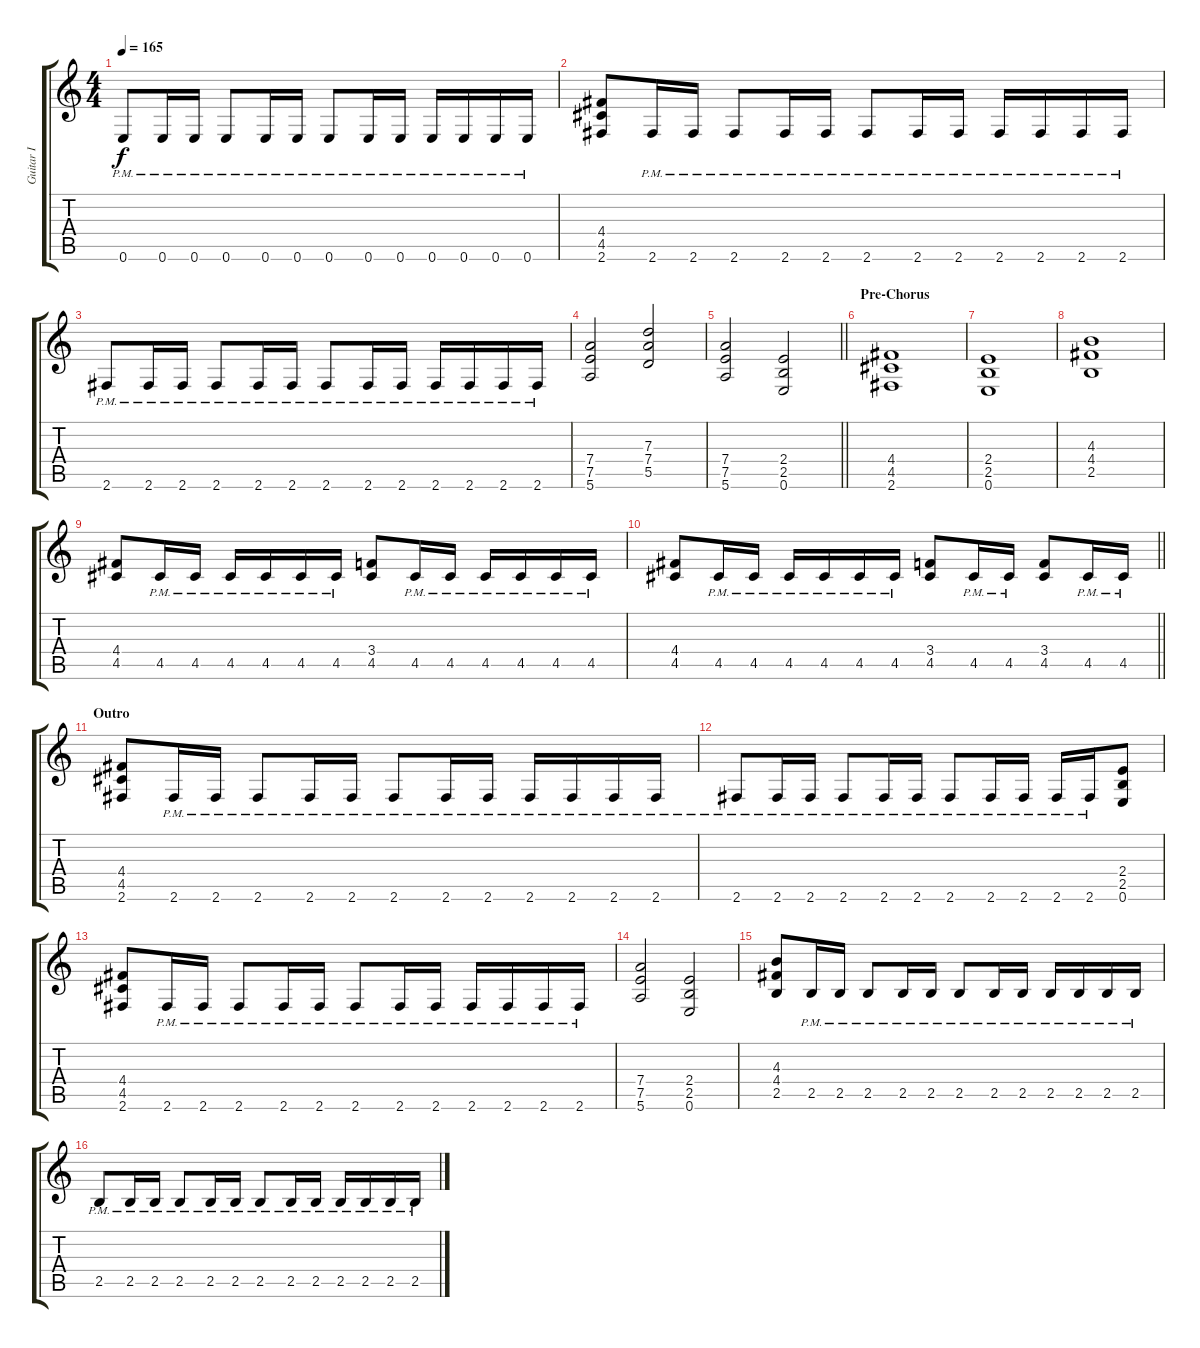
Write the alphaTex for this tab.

\track ("Guitar I" "Guitar I") {instrument overdrivenguitar}
\staff {score tabs}
\tuning (E4 B3 G3 D3 A2 E2) {hide}
\ts (4 4)
\tempo 165
\clef g2
\ks c
0.6{pm}.8{dy f} 0.6{pm}.16 0.6{pm}.16 0.6{pm}.8 0.6{pm}.16 0.6{pm}.16 0.6{pm}.8 0.6{pm}.16 0.6{pm}.16 0.6{pm}.16 0.6{pm}.16 0.6{pm}.16 0.6{pm}.16 |
(4.4 4.5 2.6).8 2.6{pm}.16 2.6{pm}.16 2.6{pm}.8 2.6{pm}.16 2.6{pm}.16 2.6{pm}.8 2.6{pm}.16 2.6{pm}.16 2.6{pm}.16 2.6{pm}.16 2.6{pm}.16 2.6{pm}.16 |
2.6{pm}.8 2.6{pm}.16 2.6{pm}.16 2.6{pm}.8 2.6{pm}.16 2.6{pm}.16 2.6{pm}.8 2.6{pm}.16 2.6{pm}.16 2.6{pm}.16 2.6{pm}.16 2.6{pm}.16 2.6{pm}.16 |
(7.4 7.5 5.6).2 (7.3 7.4 5.5).2 |
\barLineRight lightlight
(7.4 7.5 5.6).2 (2.4 2.5 0.6).2 |
\section ("" "Pre-Chorus")
(4.4 4.5 2.6).1 |
(2.4 2.5 0.6).1 |
(4.3 4.4 2.5).1 |
(4.4 4.5).8 4.5{pm}.16 4.5{pm}.16 4.5{pm}.16 4.5{pm}.16 4.5{pm}.16 4.5{pm}.16 (3.4 4.5).8 4.5{pm}.16 4.5{pm}.16 4.5{pm}.16 4.5{pm}.16 4.5{pm}.16 4.5{pm}.16 |
\barLineRight lightlight
(4.4 4.5).8 4.5{pm}.16 4.5{pm}.16 4.5{pm}.16 4.5{pm}.16 4.5{pm}.16 4.5{pm}.16 (3.4 4.5).8 4.5{pm}.16 4.5{pm}.16 (3.4 4.5).8 4.5{pm}.16 4.5{pm}.16 |
\section ("" "Outro")
(4.4 4.5 2.6).8 2.6{pm}.16 2.6{pm}.16 2.6{pm}.8 2.6{pm}.16 2.6{pm}.16 2.6{pm}.8 2.6{pm}.16 2.6{pm}.16 2.6{pm}.16 2.6{pm}.16 2.6{pm}.16 2.6{pm}.16 |
2.6{pm}.8 2.6{pm}.16 2.6{pm}.16 2.6{pm}.8 2.6{pm}.16 2.6{pm}.16 2.6{pm}.8 2.6{pm}.16 2.6{pm}.16 2.6{pm}.16 2.6{pm}.16 (2.4 2.5 0.6).8 |
(4.4 4.5 2.6).8 2.6{pm}.16 2.6{pm}.16 2.6{pm}.8 2.6{pm}.16 2.6{pm}.16 2.6{pm}.8 2.6{pm}.16 2.6{pm}.16 2.6{pm}.16 2.6{pm}.16 2.6{pm}.16 2.6{pm}.16 |
(7.4 7.5 5.6).2 (2.4 2.5 0.6).2 |
(4.3 4.4 2.5).8 2.5{pm}.16 2.5{pm}.16 2.5{pm}.8 2.5{pm}.16 2.5{pm}.16 2.5{pm}.8 2.5{pm}.16 2.5{pm}.16 2.5{pm}.16 2.5{pm}.16 2.5{pm}.16 2.5{pm}.16 |
2.5{pm}.8 2.5{pm}.16 2.5{pm}.16 2.5{pm}.8 2.5{pm}.16 2.5{pm}.16 2.5{pm}.8 2.5{pm}.16 2.5{pm}.16 2.5{pm}.16 2.5{pm}.16 2.5{pm}.16 2.5{pm}.16
